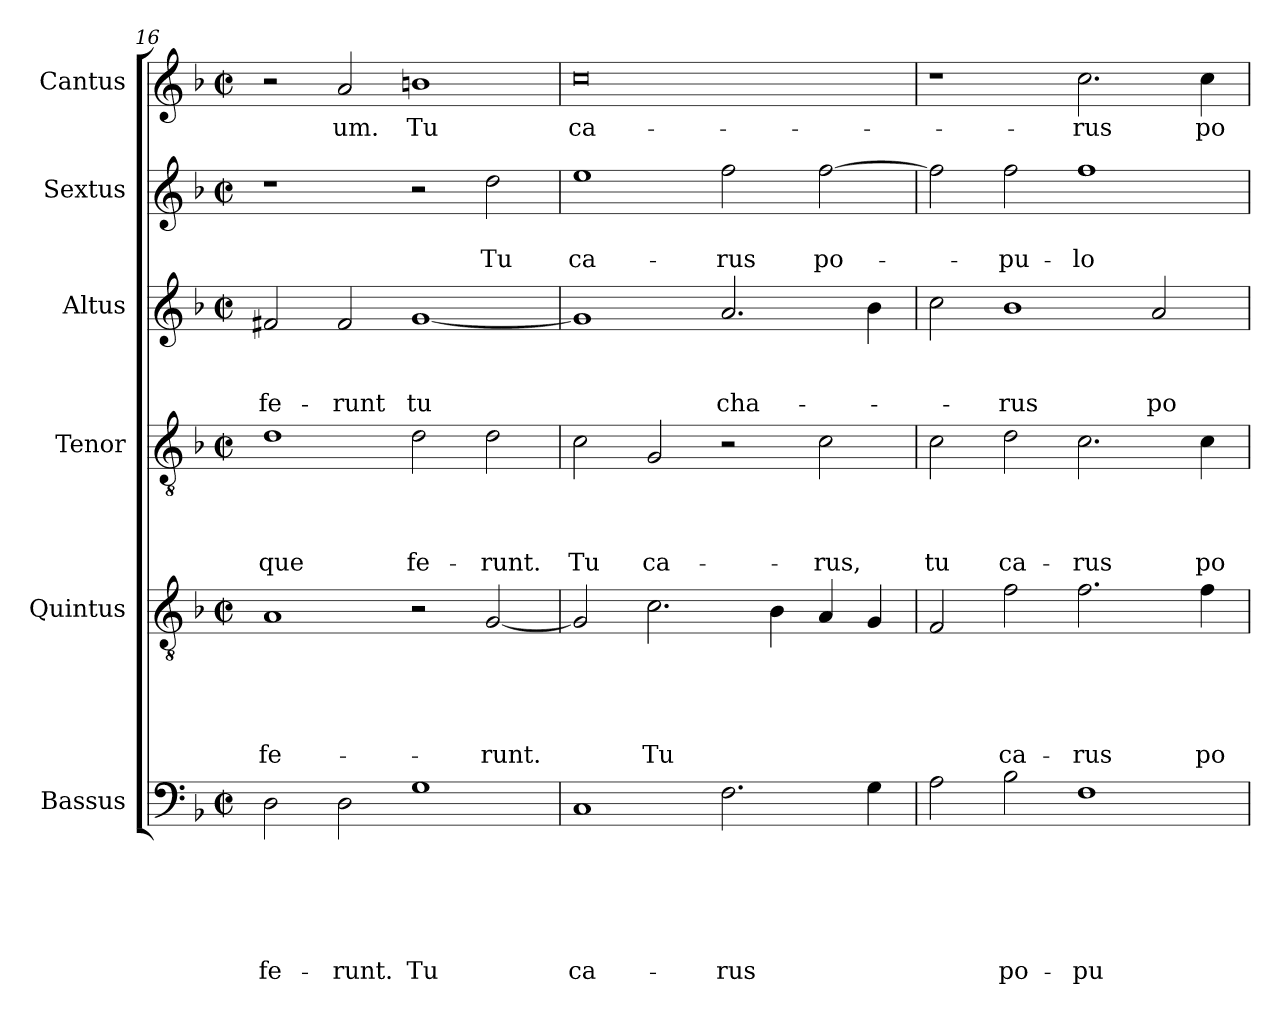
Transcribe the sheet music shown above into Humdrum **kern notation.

**kern	**text	**text	**text	**text	**text	**text	**kern	**text	**text	**text	**text	**text	**kern	**text	**text	**text	**text	**kern	**text	**text	**text	**kern	**text	**text	**kern	**text
*part6	*part6	*part6	*part6	*part6	*part6	*part6	*part5	*part5	*part5	*part5	*part5	*part5	*part4	*part4	*part4	*part4	*part4	*part3	*part3	*part3	*part3	*part2	*part2	*part2	*part1	*part1
*staff6	*staff6	*staff6	*staff6	*staff6	*staff6	*staff6	*staff5	*staff5	*staff5	*staff5	*staff5	*staff5	*staff4	*staff4	*staff4	*staff4	*staff4	*staff3	*staff3	*staff3	*staff3	*staff2	*staff2	*staff2	*staff1	*staff1
*I"Bassus	*	*	*	*	*	*	*I"Quintus	*	*	*	*	*	*I"Tenor	*	*	*	*	*I"Altus	*	*	*	*I"Sextus	*	*	*I"Cantus	*
*clefF4	*	*	*	*	*	*	*clefGv2	*	*	*	*	*	*clefGv2	*	*	*	*	*clefG2	*	*	*	*clefG2	*	*	*clefG2	*
*k[b-]	*	*	*	*	*	*	*k[b-]	*	*	*	*	*	*k[b-]	*	*	*	*	*k[b-]	*	*	*	*k[b-]	*	*	*k[b-]	*
*F:	*	*	*	*	*	*	*F:	*	*	*	*	*	*F:	*	*	*	*	*F:	*	*	*	*F:	*	*	*F:	*
*M2/2	*	*	*	*	*	*	*M2/2	*	*	*	*	*	*M2/2	*	*	*	*	*M2/2	*	*	*	*M2/2	*	*	*M2/2	*
*met(c|)	*	*	*	*	*	*	*met(c|)	*	*	*	*	*	*met(c|)	*	*	*	*	*met(c|)	*	*	*	*met(c|)	*	*	*met(c|)	*
=16	=16	=16	=16	=16	=16	=16	=16	=16	=16	=16	=16	=16	=16	=16	=16	=16	=16	=16	=16	=16	=16	=16	=16	=16	=16	=16
!	!	!	!	!	!	!LO:LY:b	!	!	!	!	!	!LO:LY:b	!	!	!	!	!LO:LY:b	!	!	!	!LO:LY:b	!	!	!	!	!
2D\	.	.	.	.	.	fe-	1A	.	.	.	.	fe-	1d	.	.	.	-que	2f#X/	.	.	fe-	1r	.	.	2r	.
!	!	!	!	!	!	!LO:LY:b	!	!	!	!	!	!	!	!	!	!	!	!	!	!	!LO:LY:b	!	!	!	!	!LO:LY:b
2D\	.	.	.	.	.	-runt.	.	.	.	.	.	.	.	.	.	.	.	2f#/	.	.	-runt	.	.	.	2a/	um.
!	!	!	!	!	!	!LO:LY:b	!	!	!	!	!	!	!	!	!	!	!LO:LY:b	!	!	!	!LO:LY:b	!	!	!	!	!LO:LY:b
1G	.	.	.	.	.	Tu	2r	.	.	.	.	.	2d\	.	.	.	fe-	[<1g	.	.	tu	2r	.	.	1bn	Tu
!	!	!	!	!	!	!	!	!	!	!	!	!LO:LY:b	!	!	!	!	!LO:LY:b	!	!	!	!	!	!	!LO:LY:b	!	!
.	.	.	.	.	.	.	[<2G/	.	.	.	.	-runt.	2d\	.	.	.	-runt.	.	.	.	.	2dd\	.	Tu	.	.
=17	=17	=17	=17	=17	=17	=17	=17	=17	=17	=17	=17	=17	=17	=17	=17	=17	=17	=17	=17	=17	=17	=17	=17	=17	=17	=17
!	!	!	!	!	!	!LO:LY:b	!	!	!	!	!	!	!	!	!	!	!LO:LY:b	!	!	!	!	!	!	!LO:LY:b	!	!LO:LY:b
1C	.	.	.	.	.	ca-	2G/]	.	.	.	.	.	2c\	.	.	.	Tu	1g]	.	.	.	1ee	.	ca-	0cc	ca-
!	!	!	!	!	!	!	!	!	!	!	!	!LO:LY:b	!	!	!	!	!LO:LY:b	!	!	!	!	!	!	!	!	!
.	.	.	.	.	.	.	2.c\	.	.	.	.	Tu	2G/	.	.	.	ca-	.	.	.	.	.	.	.	.	.
!	!	!	!	!	!	!LO:LY:b	!	!	!	!	!	!	!	!	!	!	!	!	!	!	!LO:LY:b	!	!	!LO:LY:b	!	!
2.F\	.	.	.	.	.	-rus	.	.	.	.	.	.	2r	.	.	.	.	2.a/	.	.	cha-	2ff\	.	-rus	.	.
.	.	.	.	.	.	.	4B-\	.	.	.	.	.	.	.	.	.	.	.	.	.	.	.	.	.	.	.
!	!	!	!	!	!	!	!	!	!	!	!	!	!	!	!	!	!LO:LY:b	!	!	!	!	!	!	!LO:LY:b	!	!
.	.	.	.	.	.	.	4A/	.	.	.	.	.	2c\	.	.	.	-rus,	.	.	.	.	[>2ff\	.	po-	.	.
4G\	.	.	.	.	.	.	4G/	.	.	.	.	.	.	.	.	.	.	4b-\	.	.	.	.	.	.	.	.
=18	=18	=18	=18	=18	=18	=18	=18	=18	=18	=18	=18	=18	=18	=18	=18	=18	=18	=18	=18	=18	=18	=18	=18	=18	=18	=18
!	!	!	!	!	!	!	!	!	!	!	!	!	!	!	!	!	!LO:LY:b	!	!	!	!	!	!	!	!	!
2A\	.	.	.	.	.	.	2F/	.	.	.	.	.	2c\	.	.	.	tu	2cc\	.	.	.	2ff\]	.	.	1r	.
!	!	!	!	!	!	!LO:LY:b	!	!	!	!	!	!LO:LY:b	!	!	!	!	!LO:LY:b	!	!	!	!LO:LY:b	!	!	!LO:LY:b	!	!
2B-\	.	.	.	.	.	po-	2f\	.	.	.	.	ca-	2d\	.	.	.	ca-	1b-	.	.	-rus	2ff\	.	-pu-	.	.
!	!	!	!	!	!	!LO:LY:b	!	!	!	!	!	!LO:LY:b	!	!	!	!	!LO:LY:b	!	!	!	!	!	!	!LO:LY:b	!	!LO:LY:b
1F	.	.	.	.	.	-pu-	2.f\	.	.	.	.	-rus	2.c\	.	.	.	-rus	.	.	.	.	1ff	.	-lo	2.cc\	-rus
!	!	!	!	!	!	!	!	!	!	!	!	!	!	!	!	!	!	!	!	!	!LO:LY:b	!	!	!	!	!
.	.	.	.	.	.	.	.	.	.	.	.	.	.	.	.	.	.	2a/	.	.	po-	.	.	.	.	.
!	!	!	!	!	!	!	!	!	!	!	!	!LO:LY:b	!	!	!	!	!LO:LY:b	!	!	!	!	!	!	!	!	!LO:LY:b
.	.	.	.	.	.	.	4f\	.	.	.	.	po-	4c\	.	.	.	po-	.	.	.	.	.	.	.	4cc\	po-
=	=	=	=	=	=	=	=	=	=	=	=	=	=	=	=	=	=	=	=	=	=	=	=	=	=	=
*-	*-	*-	*-	*-	*-	*-	*-	*-	*-	*-	*-	*-	*-	*-	*-	*-	*-	*-	*-	*-	*-	*-	*-	*-	*-	*-
